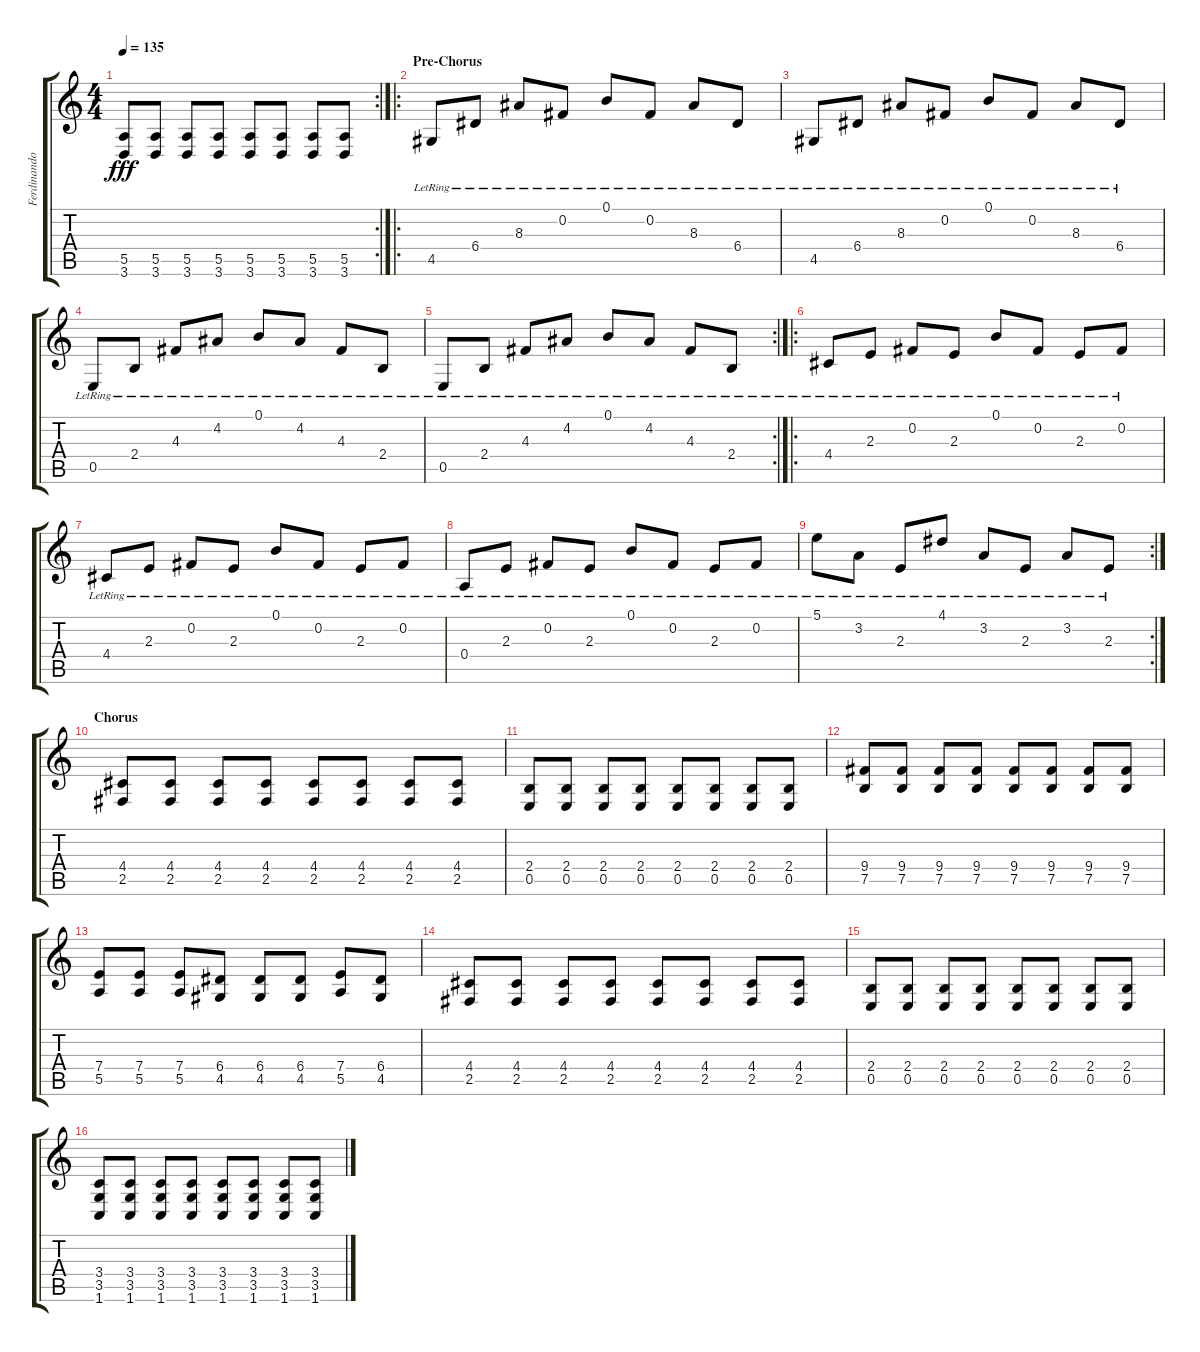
\track ("Ferdinando \"Herr Morbid\" Marchisio (Rhy" "Ferdinando") {instrument distortionguitar}
\staff {score tabs}
\tuning (B3 Gb3 D3 A2 E2 B1) {hide}
\rc 2
\ts (4 4)
\tempo 135
\clef g2
\ks c
(5.5 3.6).8{dy fff} (5.5 3.6).8 (5.5 3.6).8 (5.5 3.6).8 (5.5 3.6).8 (5.5 3.6).8 (5.5 3.6).8 (5.5 3.6).8 |
\ro
\section ("" "Pre-Chorus")
4.5{lr}.8 6.4{lr}.8 8.3{lr}.8 0.2{lr}.8 0.1{lr}.8 0.2{lr}.8 8.3{lr}.8 6.4{lr}.8 |
4.5{lr}.8 6.4{lr}.8 8.3{lr}.8 0.2{lr}.8 0.1{lr}.8 0.2{lr}.8 8.3{lr}.8 6.4{lr}.8 |
0.5{lr}.8 2.4{lr}.8 4.3{lr}.8 4.2{lr}.8 0.1{lr}.8 4.2{lr}.8 4.3{lr}.8 2.4{lr}.8 |
\rc 2
0.5{lr}.8 2.4{lr}.8 4.3{lr}.8 4.2{lr}.8 0.1{lr}.8 4.2{lr}.8 4.3{lr}.8 2.4{lr}.8 |
\ro
4.4{lr}.8 2.3{lr}.8 0.2{lr}.8 2.3{lr}.8 0.1{lr}.8 0.2{lr}.8 2.3{lr}.8 0.2{lr}.8 |
4.4{lr}.8 2.3{lr}.8 0.2{lr}.8 2.3{lr}.8 0.1{lr}.8 0.2{lr}.8 2.3{lr}.8 0.2{lr}.8 |
0.4{lr}.8 2.3{lr}.8 0.2{lr}.8 2.3{lr}.8 0.1{lr}.8 0.2{lr}.8 2.3{lr}.8 0.2{lr}.8 |
\rc 2
5.1{lr}.8 3.2{lr}.8 2.3{lr}.8 4.1{lr}.8 3.2{lr}.8 2.3{lr}.8 3.2{lr}.8 2.3{lr}.8 |
\section ("" "Chorus")
(4.4 2.5).8 (4.4 2.5).8 (4.4 2.5).8 (4.4 2.5).8 (4.4 2.5).8 (4.4 2.5).8 (4.4 2.5).8 (4.4 2.5).8 |
(2.4 0.5).8 (2.4 0.5).8 (2.4 0.5).8 (2.4 0.5).8 (2.4 0.5).8 (2.4 0.5).8 (2.4 0.5).8 (2.4 0.5).8 |
(9.4 7.5).8 (9.4 7.5).8 (9.4 7.5).8 (9.4 7.5).8 (9.4 7.5).8 (9.4 7.5).8 (9.4 7.5).8 (9.4 7.5).8 |
(7.4 5.5).8 (7.4 5.5).8 (7.4 5.5).8 (6.4 4.5).8 (6.4 4.5).8 (6.4 4.5).8 (7.4 5.5).8 (6.4 4.5).8 |
(4.4 2.5).8 (4.4 2.5).8 (4.4 2.5).8 (4.4 2.5).8 (4.4 2.5).8 (4.4 2.5).8 (4.4 2.5).8 (4.4 2.5).8 |
(2.4 0.5).8 (2.4 0.5).8 (2.4 0.5).8 (2.4 0.5).8 (2.4 0.5).8 (2.4 0.5).8 (2.4 0.5).8 (2.4 0.5).8 |
(3.4 3.5 1.6).8 (3.4 3.5 1.6).8 (3.4 3.5 1.6).8 (3.4 3.5 1.6).8 (3.4 3.5 1.6).8 (3.4 3.5 1.6).8 (3.4 3.5 1.6).8 (3.4 3.5 1.6).8
